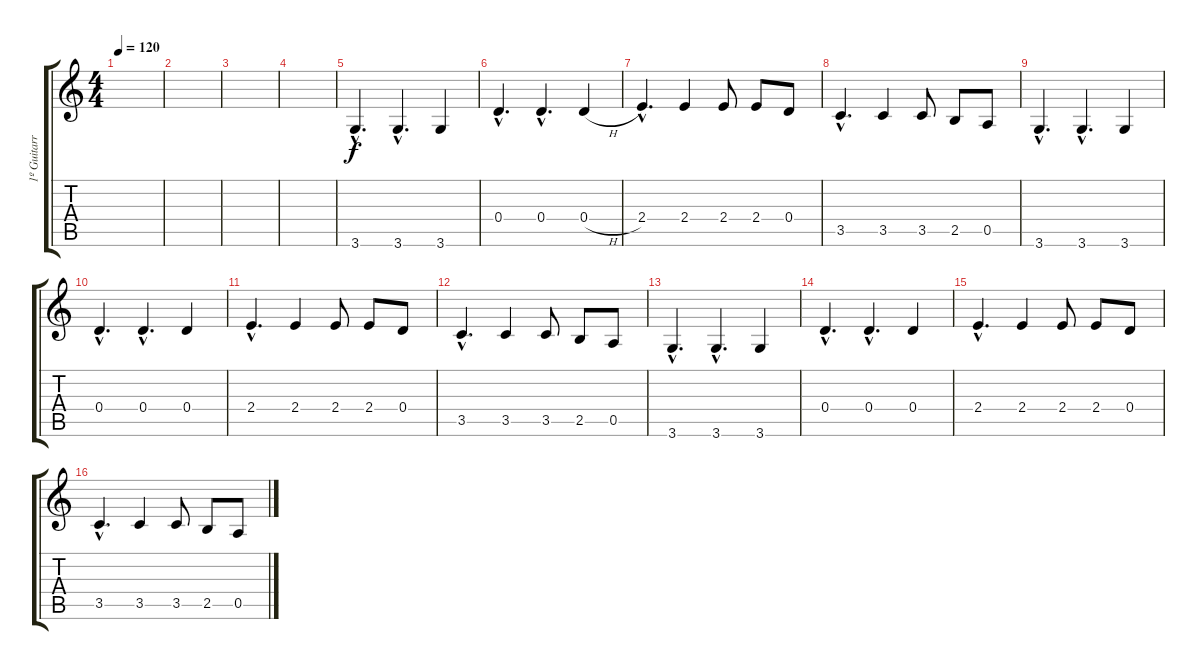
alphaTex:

\track ("1º Guitarra" "1º Guitarr") {instrument electricguitarclean}
\staff {score tabs}
\tuning (E4 B3 G3 D3 A2 E2) {hide}
\ts (4 4)
\tempo 120
\clef g2
\ks c
|
|
|
|
3.6{hac}.4{d volume 14 instrument overdrivenguitar} 3.6{hac}.4{d} 3.6.4 |
0.4{hac}.4{d} 0.4{hac}.4{d} 0.4{h}.4 |
2.4{hac}.4{d} 2.4.4 2.4.8 2.4.8 0.4.8 |
3.5{hac}.4{d} 3.5.4 3.5.8 2.5.8 0.5.8 |
3.6{hac}.4{d volume 14 instrument electricguitarclean} 3.6{hac}.4{d} 3.6.4 |
0.4{hac}.4{d} 0.4{hac}.4{d} 0.4.4 |
2.4{hac}.4{d} 2.4.4 2.4.8 2.4.8 0.4.8 |
3.5{hac}.4{d} 3.5.4 3.5.8 2.5.8 0.5.8 |
3.6{hac}.4{d} 3.6{hac}.4{d} 3.6.4 |
0.4{hac}.4{d} 0.4{hac}.4{d} 0.4.4 |
2.4{hac}.4{d} 2.4.4 2.4.8 2.4.8 0.4.8 |
3.5{hac}.4{d} 3.5.4 3.5.8 2.5.8 0.5.8
